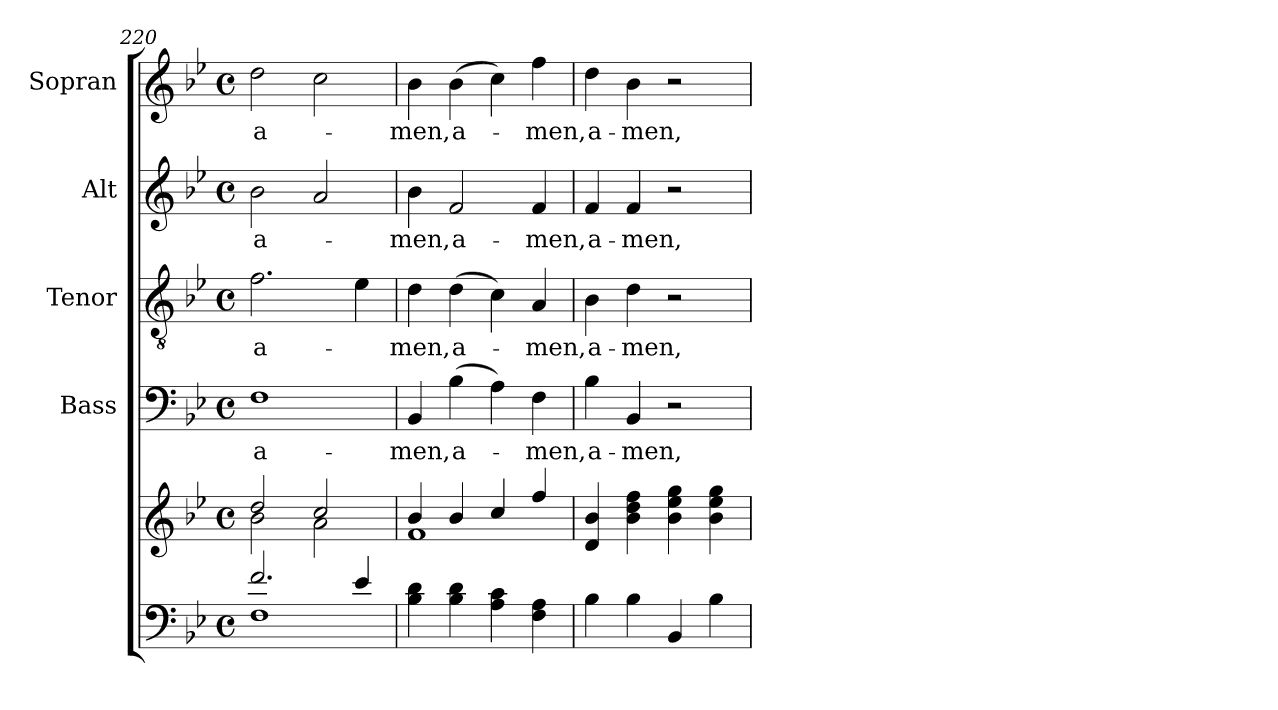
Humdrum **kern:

**kern	**kern	**kern	**text	**kern	**text	**kern	**text	**kern	**text
*part5	*part5	*part4	*part4	*part3	*part3	*part2	*part2	*part1	*part1
*staff6	*staff5	*staff4	*staff4	*staff3	*staff3	*staff2	*staff2	*staff1	*staff1
*	*	*I"Bass	*	*I"Tenor	*	*I"Alt	*	*I"Sopran	*
*	*	*I'B.	*	*I'T.	*	*I'A.	*	*I'S.	*
!!LO:PB:g=z
*clefF4	*clefG2	*clefF4	*	*clefGv2	*	*clefG2	*	*clefG2	*
*k[b-e-]	*k[b-e-]	*k[b-e-]	*	*k[b-e-]	*	*k[b-e-]	*	*k[b-e-]	*
*B-:	*B-:	*B-:	*	*B-:	*	*B-:	*	*B-:	*
*M4/4	*M4/4	*M4/4	*	*M4/4	*	*M4/4	*	*M4/4	*
*met(c)	*met(c)	*met(c)	*	*met(c)	*	*met(c)	*	*met(c)	*
=220	=220	=220	=220	=220	=220	=220	=220	=220	=220
*^	*^	*	*	*	*	*	*	*	*
!	!	!	!	!	!LO:LY:b	!	!LO:LY:b	!	!LO:LY:b	!	!LO:LY:b
2.f/	1F	2dd/	2b-\	1F	a-	2.f\	a-	2b-\	a-	2dd\	a-
.	.	2cc/	2a\	.	.	.	.	2a/	.	2cc\	.
4e-/	.	.	.	.	.	4e-\	.	.	.	.	.
*v	*v	*	*	*	*	*	*	*	*	*	*
=221	=221	=221	=221	=221	=221	=221	=221	=221	=221	=221
!	!	!	!	!LO:LY:b	!	!LO:LY:b	!	!LO:LY:b	!	!LO:LY:b
4B-\ 4d\	4b-/	1f	4BB-/	-men,	4d\	-men,	4b-\	-men,	4b-\	-men,
!	!	!	!	!LO:LY:b	!	!LO:LY:b	!	!LO:LY:b	!	!LO:LY:b
4B-\ 4d\	4b-/	.	(>4B-\	a-	(>4d\	a-	2f/	a-	(>4b-\	a-
4A\ 4c\	4cc/	.	4A\)	.	4c\)	.	.	.	4cc\)	.
!	!	!	!	!LO:LY:b	!	!LO:LY:b	!	!LO:LY:b	!	!LO:LY:b
4F\ 4A\	4ff/	.	4F\	-men,	4A/	-men,	4f/	-men,	4ff\	-men,
*	*v	*v	*	*	*	*	*	*	*	*
=222	=222	=222	=222	=222	=222	=222	=222	=222	=222
!	!	!	!LO:LY:b	!	!LO:LY:b	!	!LO:LY:b	!	!LO:LY:b
4B-\	4d/ 4b-/	4B-\	a-	4B-\	a-	4f/	a-	4dd\	a-
!	!	!	!LO:LY:b	!	!LO:LY:b	!	!LO:LY:b	!	!LO:LY:b
4B-\	4b-\ 4dd\ 4ff\	4BB-/	-men,	4d\	-men,	4f/	-men,	4b-\	-men,
4BB-/	4b-\ 4ee-\ 4gg\	2r	.	2r	.	2r	.	2r	.
4B-\	4b-\ 4ee-\ 4gg\	.	.	.	.	.	.	.	.
=	=	=	=	=	=	=	=	=	=
*-	*-	*-	*-	*-	*-	*-	*-	*-	*-
